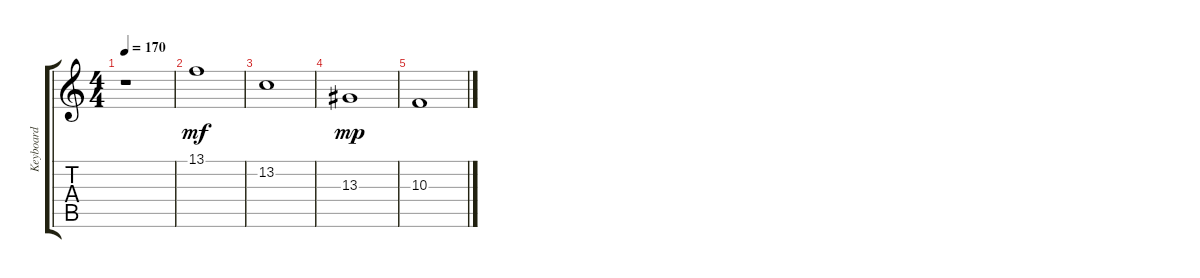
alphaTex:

\track ("Keyboard" "Keyboard") {instrument lead3calliope}
\staff {score tabs}
\tuning (E4 B3 G3 D3 A2 E2) {hide}
\ts (4 4)
\tempo 170
\clef g2
\ks c
r.1{dy f} |
13.1.1{dy mf} |
13.2.1 |
13.3.1{dy mp} |
10.3.1
